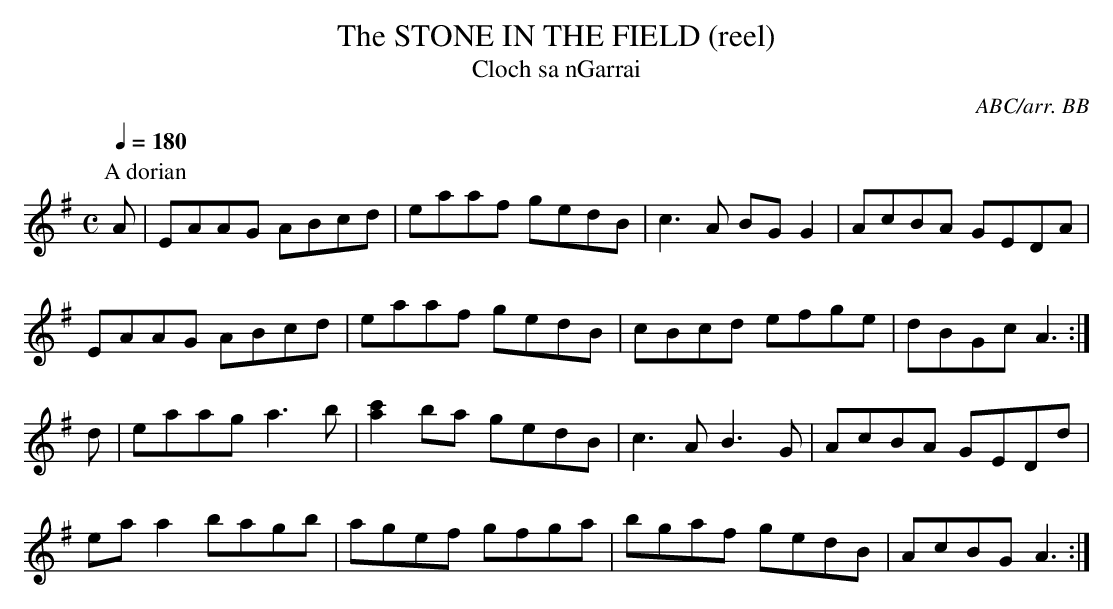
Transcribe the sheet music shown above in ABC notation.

X:1
T:STONE IN THE FIELD (reel), The
T:Cloch sa nGarrai
C:ABC/arr. BB
M:C
L:1/8
Q:1/4=180
K:G
P:A dorian
A|EAAG ABcd|eaaf gedB|c3A BGG2|AcBA GEDA|
EAAG ABcd|eaaf gedB|cBcd efge|dBGc A3:|
d|eaag a3b|[c'a]2ba gedB|c3A B3G|AcBA GEDd|
eaa2 bagb|agef gfga|bgaf gedB|AcBG A3:|
